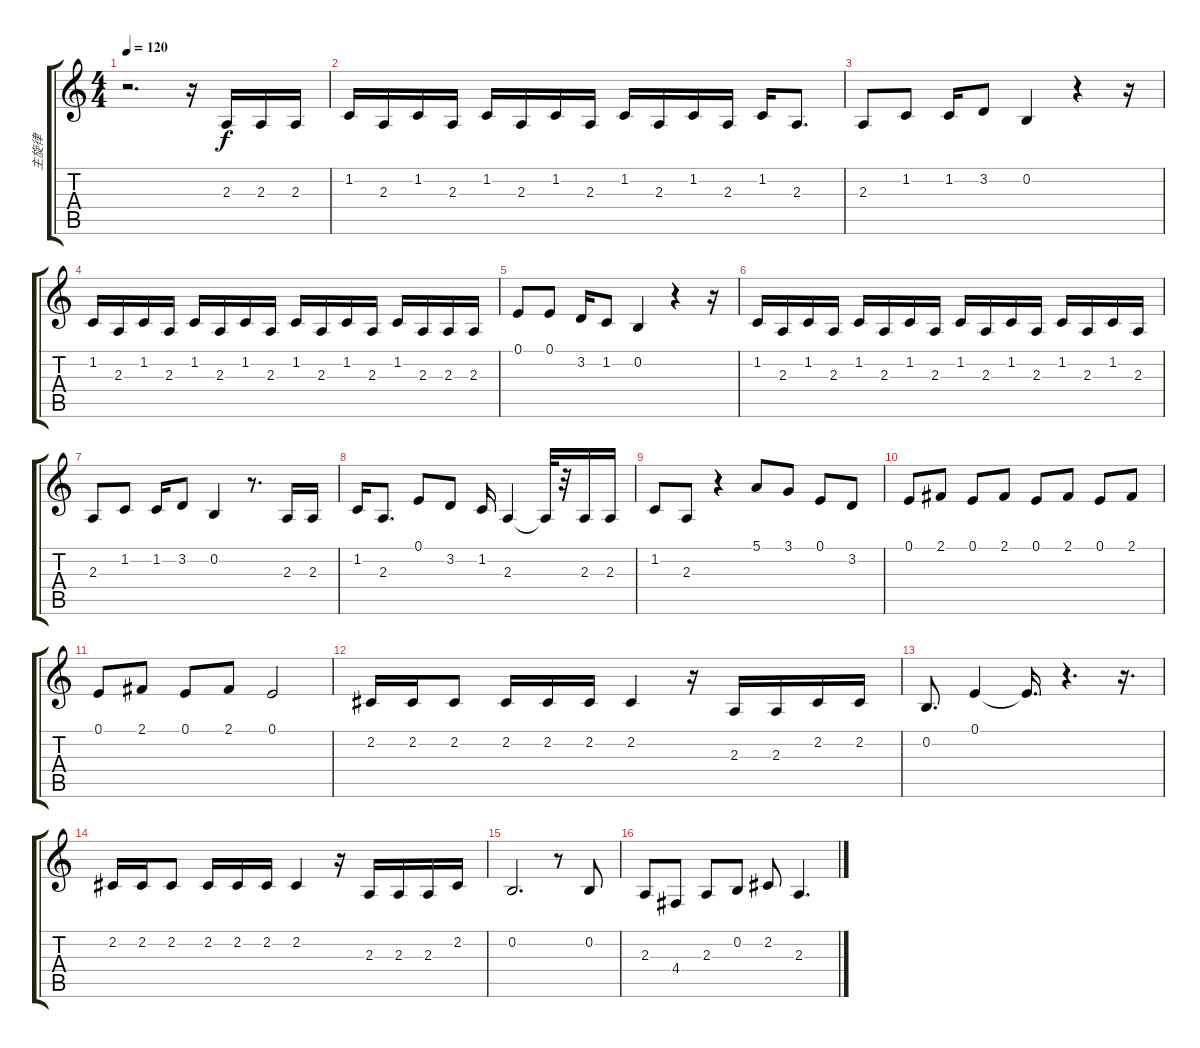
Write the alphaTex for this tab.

\track ("主旋律" "主旋律") {instrument tremolostrings}
\staff {score tabs}
\tuning (E4 B3 G3 D3 A2 E2) {hide}
\ts (4 4)
\tempo 120
\clef g2
\ks c
r.2{d dy f} r.16 2.3.16 2.3.16 2.3.16 |
1.2.16 2.3.16 1.2.16 2.3.16 1.2.16 2.3.16 1.2.16 2.3.16 1.2.16 2.3.16 1.2.16 2.3.16 1.2.16 2.3.8{d} |
2.3.8 1.2.8 1.2.16 3.2.8 0.2.4 r.4 r.16 |
1.2.16 2.3.16 1.2.16 2.3.16 1.2.16 2.3.16 1.2.16 2.3.16 1.2.16 2.3.16 1.2.16 2.3.16 1.2.16 2.3.16 2.3.16 2.3.16 |
0.1.8 0.1.8 3.2.16 1.2.8 0.2.4 r.4 r.16 |
1.2.16 2.3.16 1.2.16 2.3.16 1.2.16 2.3.16 1.2.16 2.3.16 1.2.16 2.3.16 1.2.16 2.3.16 1.2.16 2.3.16 1.2.16 2.3.16 |
2.3.8 1.2.8 1.2.16 3.2.8 0.2.4 r.8{d} 2.3.16 2.3.16 |
1.2.16 2.3.8{d} 0.1.8 3.2.8 1.2.16 2.3.4 2.3{t}.32 r.32 2.3.16 2.3.16 |
1.2.8 2.3.8 r.4 5.1.8 3.1.8 0.1.8 3.2.8 |
0.1.8 2.1.8 0.1.8 2.1.8 0.1.8 2.1.8 0.1.8 2.1.8 |
0.1.8 2.1.8 0.1.8 2.1.8 0.1.2 |
2.2.16 2.2.16 2.2.8 2.2.16 2.2.16 2.2.16 2.2.4 r.16 2.3.16 2.3.16 2.2.16 2.2.16 |
0.2.8{d} 0.1.4 0.1{t}.16{d} r.4{d} r.16{d} |
2.2.16 2.2.16 2.2.8 2.2.16 2.2.16 2.2.16 2.2.4 r.16 2.3.16 2.3.16 2.3.16 2.2.16 |
0.2.2{d} r.8 0.2.8 |
2.3.8 4.4.8 2.3.8 0.2.8 2.2.8 2.3.4{d}
